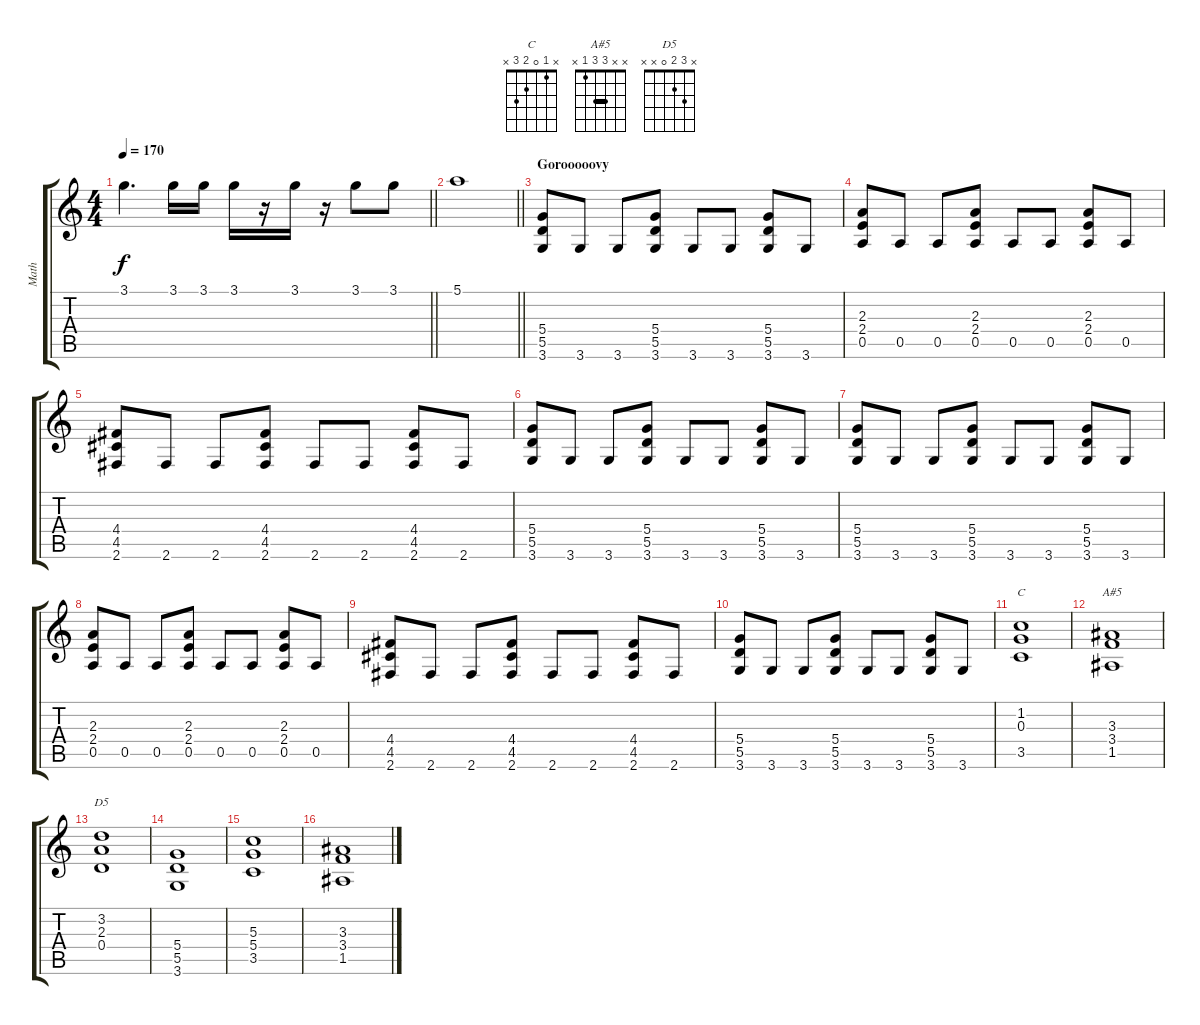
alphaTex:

\track ("Math" "Math") {instrument overdrivenguitar}
\staff {score tabs}
\tuning (E4 B3 G3 D3 A2 E2) {hide}
\chord ("C" x 1 0 2 3 x)
\chord ("A#5" x x 3 3 1 x) {barre 3}
\chord ("D5" x 3 2 0 x x)
\ts (4 4)
\tempo 170
\clef g2
\barLineRight lightlight
\ks c
3.1.4{d dy f} 3.1.16 3.1.16 3.1.16 r.16 3.1.16 r.16 3.1.8 3.1.8 |
\barLineRight lightlight
5.1.1 |
\section ("" "Gorooooovy")
(5.4 5.5 3.6).8 3.6.8 3.6.8 (5.4 5.5 3.6).8 3.6.8 3.6.8 (5.4 5.5 3.6).8 3.6.8 |
(2.3 2.4 0.5).8 0.5.8 0.5.8 (2.3 2.4 0.5).8 0.5.8 0.5.8 (2.3 2.4 0.5).8 0.5.8 |
(4.4 4.5 2.6).8 2.6.8 2.6.8 (4.4 4.5 2.6).8 2.6.8 2.6.8 (4.4 4.5 2.6).8 2.6.8 |
(5.4 5.5 3.6).8 3.6.8 3.6.8 (5.4 5.5 3.6).8 3.6.8 3.6.8 (5.4 5.5 3.6).8 3.6.8 |
(5.4 5.5 3.6).8 3.6.8 3.6.8 (5.4 5.5 3.6).8 3.6.8 3.6.8 (5.4 5.5 3.6).8 3.6.8 |
(2.3 2.4 0.5).8 0.5.8 0.5.8 (2.3 2.4 0.5).8 0.5.8 0.5.8 (2.3 2.4 0.5).8 0.5.8 |
(4.4 4.5 2.6).8 2.6.8 2.6.8 (4.4 4.5 2.6).8 2.6.8 2.6.8 (4.4 4.5 2.6).8 2.6.8 |
(5.4 5.5 3.6).8 3.6.8 3.6.8 (5.4 5.5 3.6).8 3.6.8 3.6.8 (5.4 5.5 3.6).8 3.6.8 |
(1.2 0.3 3.5).1{ch "C"} |
(3.3 3.4 1.5).1{ch "A#5"} |
(3.2 2.3 0.4).1{ch "D5"} |
(5.4 5.5 3.6).1 |
(5.3 5.4 3.5).1 |
(3.3 3.4 1.5).1
